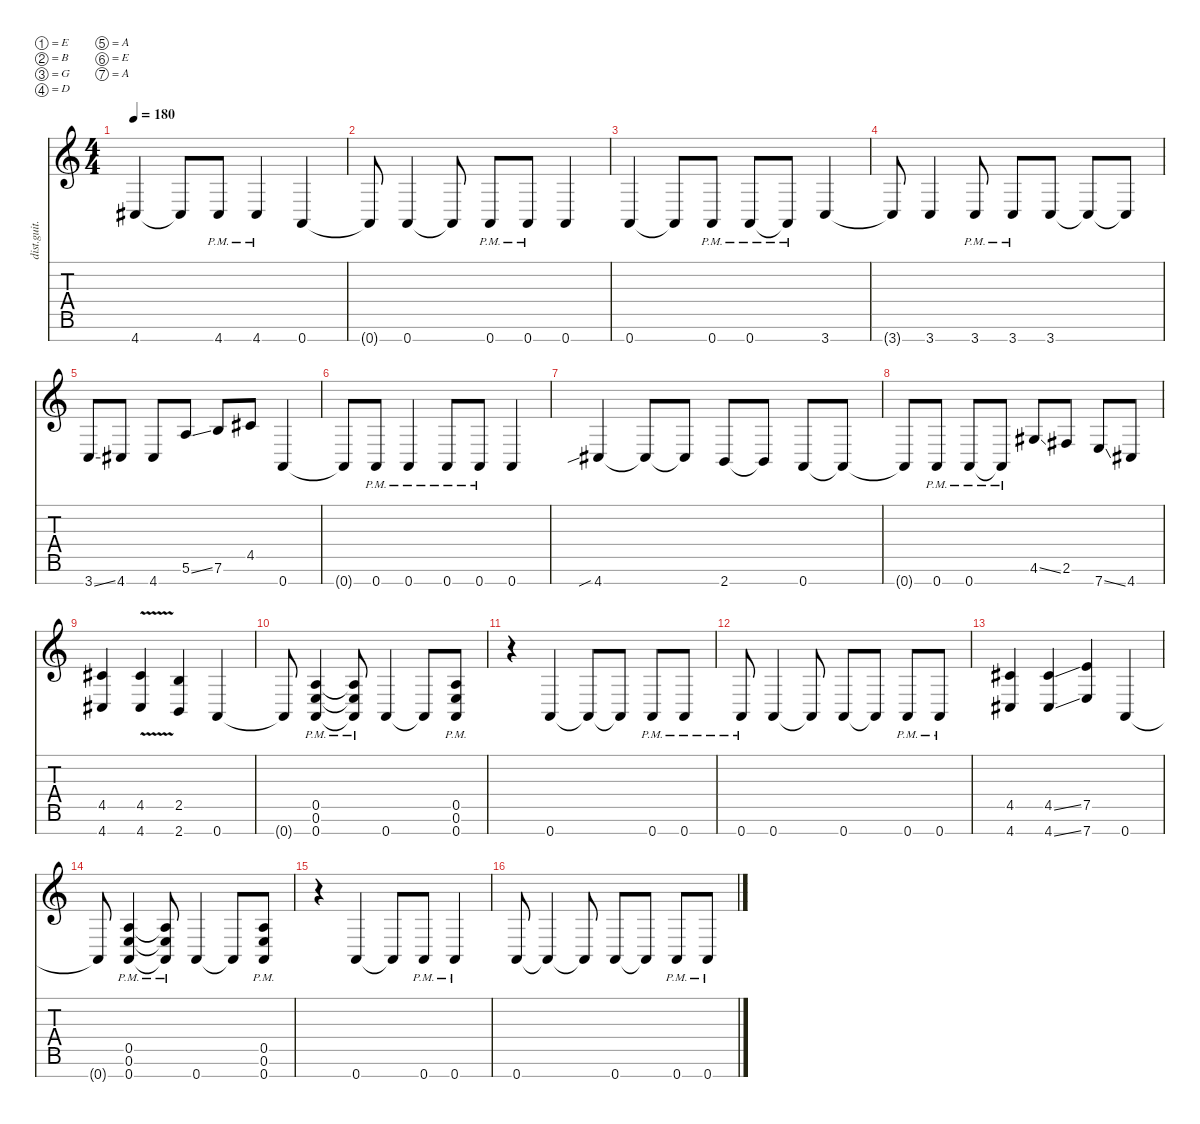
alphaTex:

\defaultSystemsLayout 4
\hideDynamics
\bracketExtendMode nobrackets
\otherSystemsTrackNameOrientation horizontal
\track ("Distortion Guitar" "dist.guit.") {instrument distortionguitar}
\staff {score tabs}
\tuning (E4 B3 G3 D3 A2 E2 A1)
\ts (4 4)
\tempo 180
\clef g2
\ks c
4.7{acc #}.4{dy mf beam Up} 4.7{t acc #}.8{beam Up} 4.7{pm acc #}.8{beam Up} 4.7{pm acc #}.4{beam Up} 0.7.4{beam Up} |
0.7{t}.8{beam Up} 0.7.4{beam Up} 0.7{t}.8{beam Up} 0.7{pm}.8{beam Up} 0.7{pm}.8{beam Up} 0.7.4{beam Up} |
0.7.4{beam Up} 0.7{t}.8{beam Up} 0.7{pm}.8{beam Up} 0.7{pm}.8{beam Up} 0.7{pm t}.8{beam Up} 3.7.4{beam Up} |
3.7{t}.8{beam Up} 3.7.4{beam Up} 3.7{pm}.8{beam Up} 3.7{pm}.8{beam Up} 3.7.8{beam Up} 3.7{t}.8{beam Up} 3.7{t}.8{beam Up} |
3.7{ss}.8{beam Up} 4.7{acc #}.8{beam Up} 4.7{acc #}.8{beam Up} 5.6{ss}.8{beam Up} 7.6.8{beam Up} 4.5{acc #}.8{beam Up} 0.7.4{beam Up} |
0.7{t}.8{beam Up} 0.7{pm}.8{beam Up} 0.7{pm}.4{beam Up} 0.7{pm}.8{beam Up} 0.7{pm}.8{beam Up} 0.7.4{beam Up} |
4.7{sib acc #}.4{beam Up} 4.7{t acc #}.8{beam Up} 4.7{t acc #}.8{beam Up} 2.7.8{beam Up} 2.7{t}.8{beam Up} 0.7.8{beam Up} 0.7{t}.8{beam Up} |
0.7{t}.8{beam Up} 0.7{pm}.8{beam Up} 0.7{pm}.8{beam Up} 0.7{pm t}.8{beam Up} 4.6{ss acc #}.8{beam Up} 2.6{acc #}.8{beam Up} 7.7{ss}.8{beam Up} 4.7{acc #}.8{beam Up} |
(4.7{acc #} 4.5{acc #}).4{beam Up} (4.7{v acc #} 4.5{v acc #}).4{beam Up} (2.7 2.5).4{beam Up} 0.7.4{beam Up} |
0.7{t}.8{beam Up} (0.7{pm} 0.6{pm} 0.5{pm}).4{beam Up} (0.7{pm t} 0.6{pm t} 0.5{pm t}).8{beam Up} 0.7.4{beam Up} 0.7{t}.8{beam Up} (0.7{pm} 0.6{pm} 0.5{pm}).8{beam Up} |
r.4{beam Down} 0.7.4{beam Up} 0.7{t}.8{beam Up} 0.7{t}.8{beam Up} 0.7{pm}.8{beam Up} 0.7{pm}.8{beam Up} |
0.7{pm}.8{beam Up} 0.7.4{beam Up} 0.7{t}.8{beam Up} 0.7.8{beam Up} 0.7{t}.8{beam Up} 0.7{pm}.8{beam Up} 0.7{pm}.8{beam Up} |
(4.7{acc #} 4.5{acc #}).4{beam Up} (4.7{ss acc #} 4.5{ss acc #}).4{beam Up} (7.7 7.5).4{beam Up} 0.7.4{beam Up} |
0.7{t}.8{beam Up} (0.7{pm} 0.6{pm} 0.5{pm}).4{beam Up} (0.7{pm t} 0.6{pm t} 0.5{pm t}).8{beam Up} 0.7.4{beam Up} 0.7{t}.8{beam Up} (0.7{pm} 0.6{pm} 0.5{pm}).8{beam Up} |
r.4{beam Down} 0.7.4{beam Up} 0.7{t}.8{beam Up} 0.7{pm}.8{beam Up} 0.7{pm}.4{beam Up} |
0.7.8{beam Up} 0.7{t}.4{beam Up} 0.7{t}.8{beam Up} 0.7.8{beam Up} 0.7{t}.8{beam Up} 0.7{pm}.8{beam Up} 0.7{pm}.8{beam Up}
